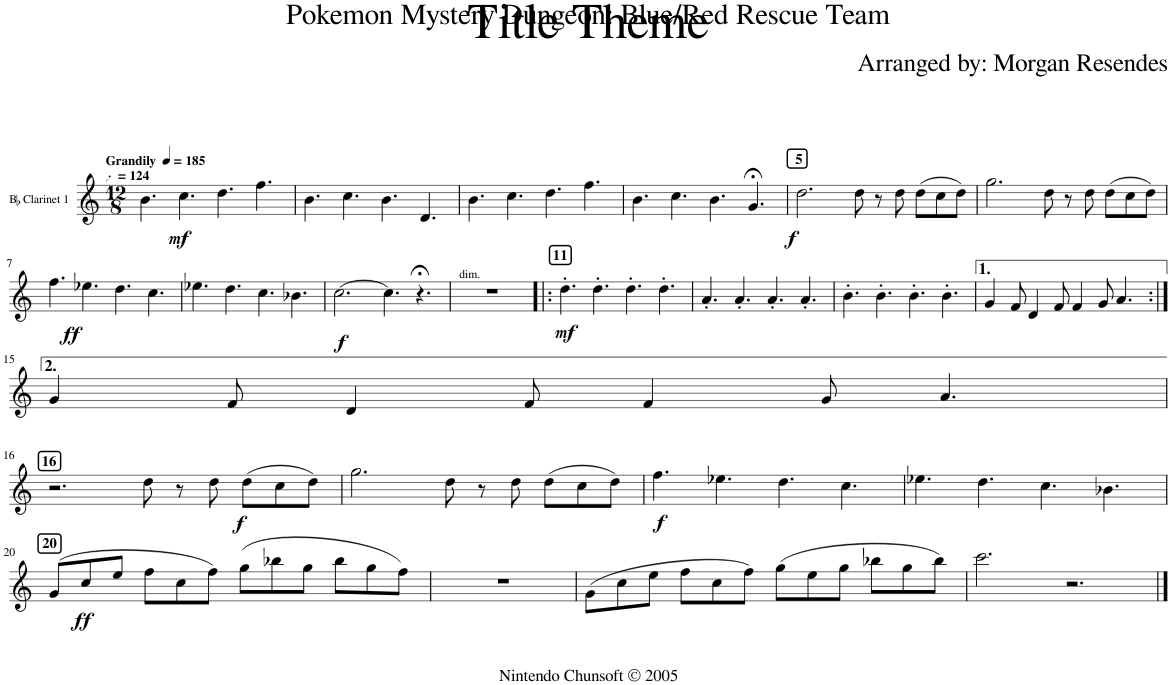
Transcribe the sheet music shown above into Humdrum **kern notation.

**kern	**dynam
*part1	*part1
*staff1	*staff1
*I"BaccidentalFlat Clarinet 1	*
*I'Cl	*
*clefG2	*
*ITrd1c2	*
*k[]	*
*M12/8	*
*MM185	*
=1	=1
!LO:TX:a:B:t=Grandily	!
!LO:TX:a:t== 124	!
!	!LO:DY:b
4.b\	mf
4.cc\	.
4.dd\	.
4.ff\	.
=2	=2
4.b\	.
4.cc\	.
4.b\	.
4.d/	.
=3	=3
4.b\	.
4.cc\	.
4.dd\	.
4.ff\	.
=4	=4
4.b\	.
4.cc\	.
4.b\	.
4.g;</	.
=5	=5
!LO:TX:a:B:t=5	!
!	!LO:DY:b
2.dd\	f
8dd\	.
8r	.
8dd\	.
(8dd\L	.
8cc\	.
8dd\J)	.
=6	=6
2.gg\	.
8dd\	.
8r	.
8dd\	.
(8dd\L	.
8cc\	.
8dd\J)	.
!!LO:LB:g=z
=7	=7
!	!LO:DY:b
4.ff\	ff
4.ee-X\	.
4.dd\	.
4.cc\	.
=8	=8
4.ee-X\	.
4.dd\	.
4.cc\	.
4.b-X\	.
=9	=9
!	!LO:DY:b
[2.cc\	f
4.cc\]	.
4.r;<	.
=10	=10
!LO:TX:a:t=dim.	!
1.r	.
=11!|:	=11!|:
!LO:TX:a:B:t=11	!
!	!LO:DY:b
4.dd'\	mf
4.dd'\	.
4.dd'\	.
4.dd'\	.
=12	=12
4.a'/	.
4.a'/	.
4.a'/	.
4.a'/	.
=13	=13
4.b'\	.
4.b'\	.
4.b'\	.
4.b'\	.
=14	=14
4g/	.
8f/	.
4d/	.
8f/	.
4f/	.
8g/	.
4.a/	.
!!LO:LB:g=z
=15:|!	=15:|!
4g/	.
8f/	.
4d/	.
8f/	.
4f/	.
8g/	.
4.a/	.
!!LO:LB:g=z
=16	=16
!LO:TX:a:B:t=16	!
!	!LO:DY:b
2.r	f
8dd\	.
8r	.
8dd\	.
(8dd\L	.
8cc\	.
8dd\J)	.
=17	=17
2.gg\	.
8dd\	.
8r	.
8dd\	.
(8dd\L	.
8cc\	.
8dd\J)	.
=18	=18
!	!LO:DY:b
4.ff\	f
4.ee-X\	.
4.dd\	.
4.cc\	.
=19	=19
4.ee-X\	.
4.dd\	.
4.cc\	.
4.b-X\	.
!!LO:LB:g=z
=20	=20
!LO:TX:a:B:t=20	!
!	!LO:DY:b
(8g/L	ff
8cc/	.
8ee/J	.
8ff\L	.
8cc\	.
8ff\J)	.
(8gg\L	.
8bb-X\	.
8gg\J	.
8bb-\L	.
8gg\	.
8ff\J)	.
=21	=21
1.r	.
=22	=22
(8g\L	.
8cc\	.
8ee\J	.
8ff\L	.
8cc\	.
8ff\J)	.
(8gg\L	.
8ee\	.
8gg\J	.
8bb-X\L	.
8gg\	.
8bb-\J)	.
=23	=23
2.ccc\	.
2.r	.
==	==
*-	*-
